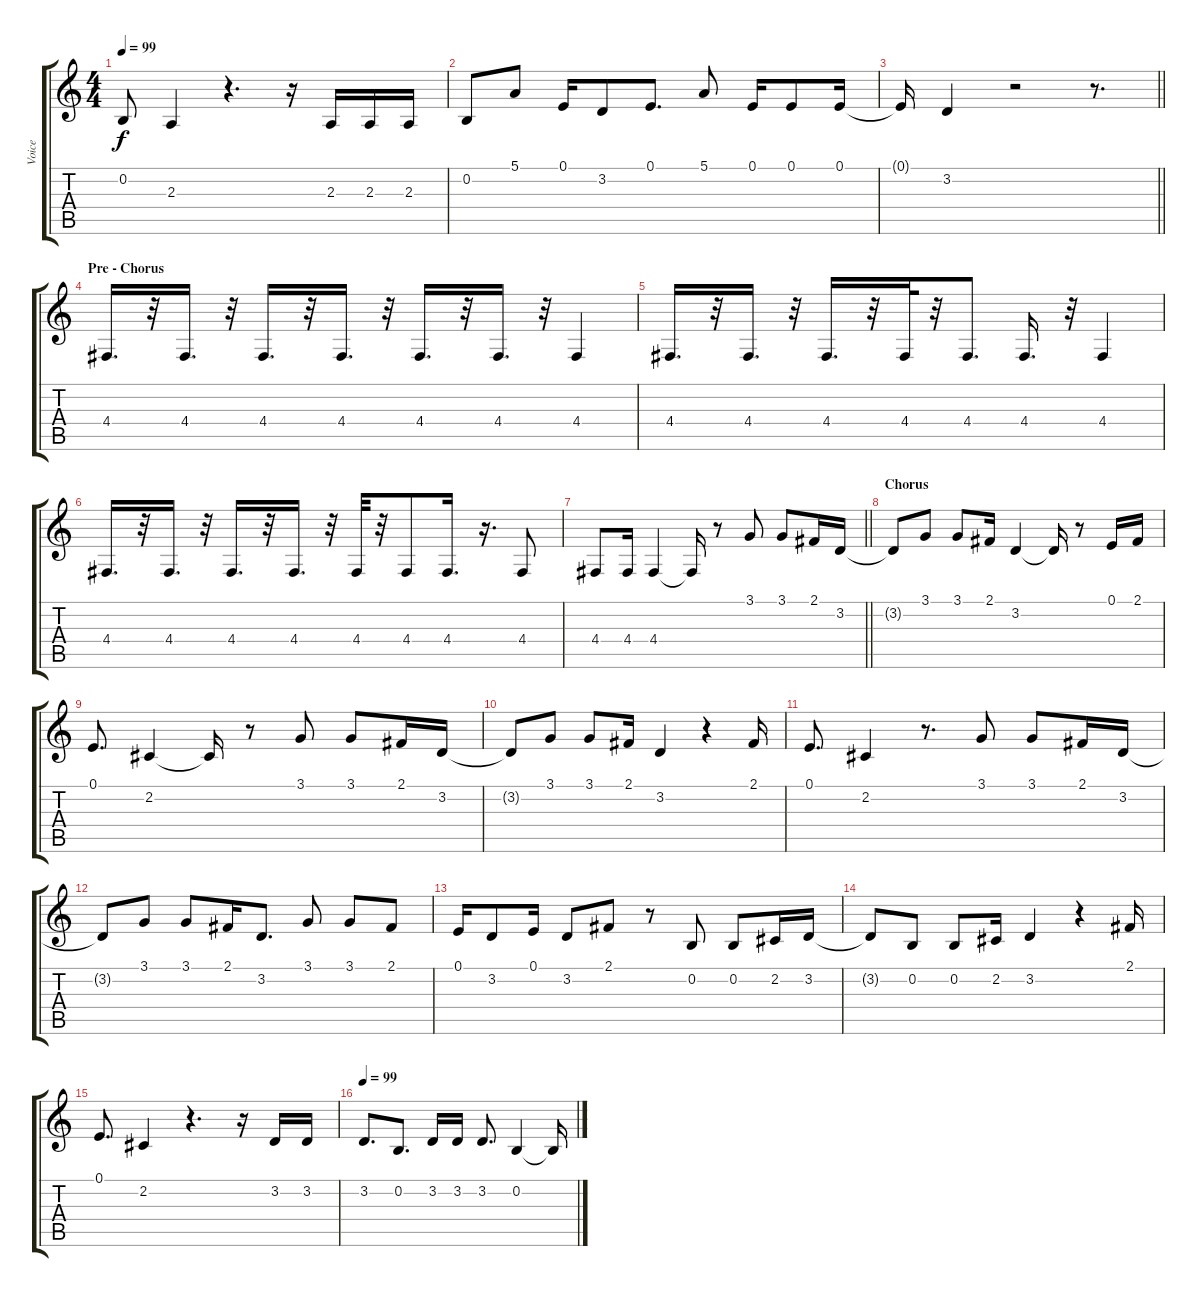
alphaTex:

\track ("Voice" "Voice") {instrument altosax}
\staff {score tabs}
\tuning (E4 B3 G3 D3 A2 E2) {hide}
\ts (4 4)
\tempo 99
\clef g2
\ks c
0.2{t}.8{dy f} 2.3.4 r.4{d} r.16 2.3.16 2.3.16 2.3.16 |
0.2.8 5.1.8 0.1.16 3.2.8 0.1.8{d} 5.1.8 0.1.16 0.1.8 0.1.16 |
\barLineRight lightlight
0.1{t}.16 3.2.4 r.2 r.8{d} |
\section ("" "Pre - Chorus")
4.4.16{d} r.32 4.4.16{d} r.32 4.4.16{d} r.32 4.4.16{d} r.32 4.4.16{d} r.32 4.4.16{d} r.32 4.4.4 |
4.4.16{d} r.32 4.4.16{d} r.32 4.4.16{d} r.32 4.4.32 r.32 4.4.8{d} 4.4.16{d} r.32 4.4.4 |
4.4.16{d} r.32 4.4.16{d} r.32 4.4.16{d} r.32 4.4.16{d} r.32 4.4.32 r.32 4.4.8 4.4.16{d} r.16{d} 4.4.8 |
\barLineRight lightlight
4.4.8 4.4.16 4.4.4 4.4{t}.16 r.8 3.1.8 3.1.8 2.1.16 3.2.16 |
\section ("" "Chorus")
3.2{t}.8 3.1.8 3.1.8 2.1.16 3.2.4 3.2{t}.16 r.8 0.1.16 2.1.16 |
0.1.8{d} 2.2.4 2.2{t}.16 r.8 3.1.8 3.1.8 2.1.16 3.2.16 |
3.2{t}.8 3.1.8 3.1.8 2.1.16 3.2.4 r.4 2.1.16 |
0.1.8{d} 2.2.4 r.8{d} 3.1.8 3.1.8 2.1.16 3.2.16 |
3.2{t}.8 3.1.8 3.1.8 2.1.16 3.2.8{d} 3.1.8 3.1.8 2.1.8 |
0.1.16 3.2.8 0.1.16 3.2.8 2.1.8 r.8 0.2.8 0.2.8 2.2.16 3.2.16 |
3.2{t}.8 0.2.8 0.2.8 2.2.16 3.2.4 r.4 2.1.16 |
0.1.8{d} 2.2.4 r.4{d} r.16 3.2.16 3.2.16 |
\tempo 99
3.2.8{d} 0.2.8{d} 3.2.16 3.2.16 3.2.8{d} 0.2.4 0.2{t}.16
